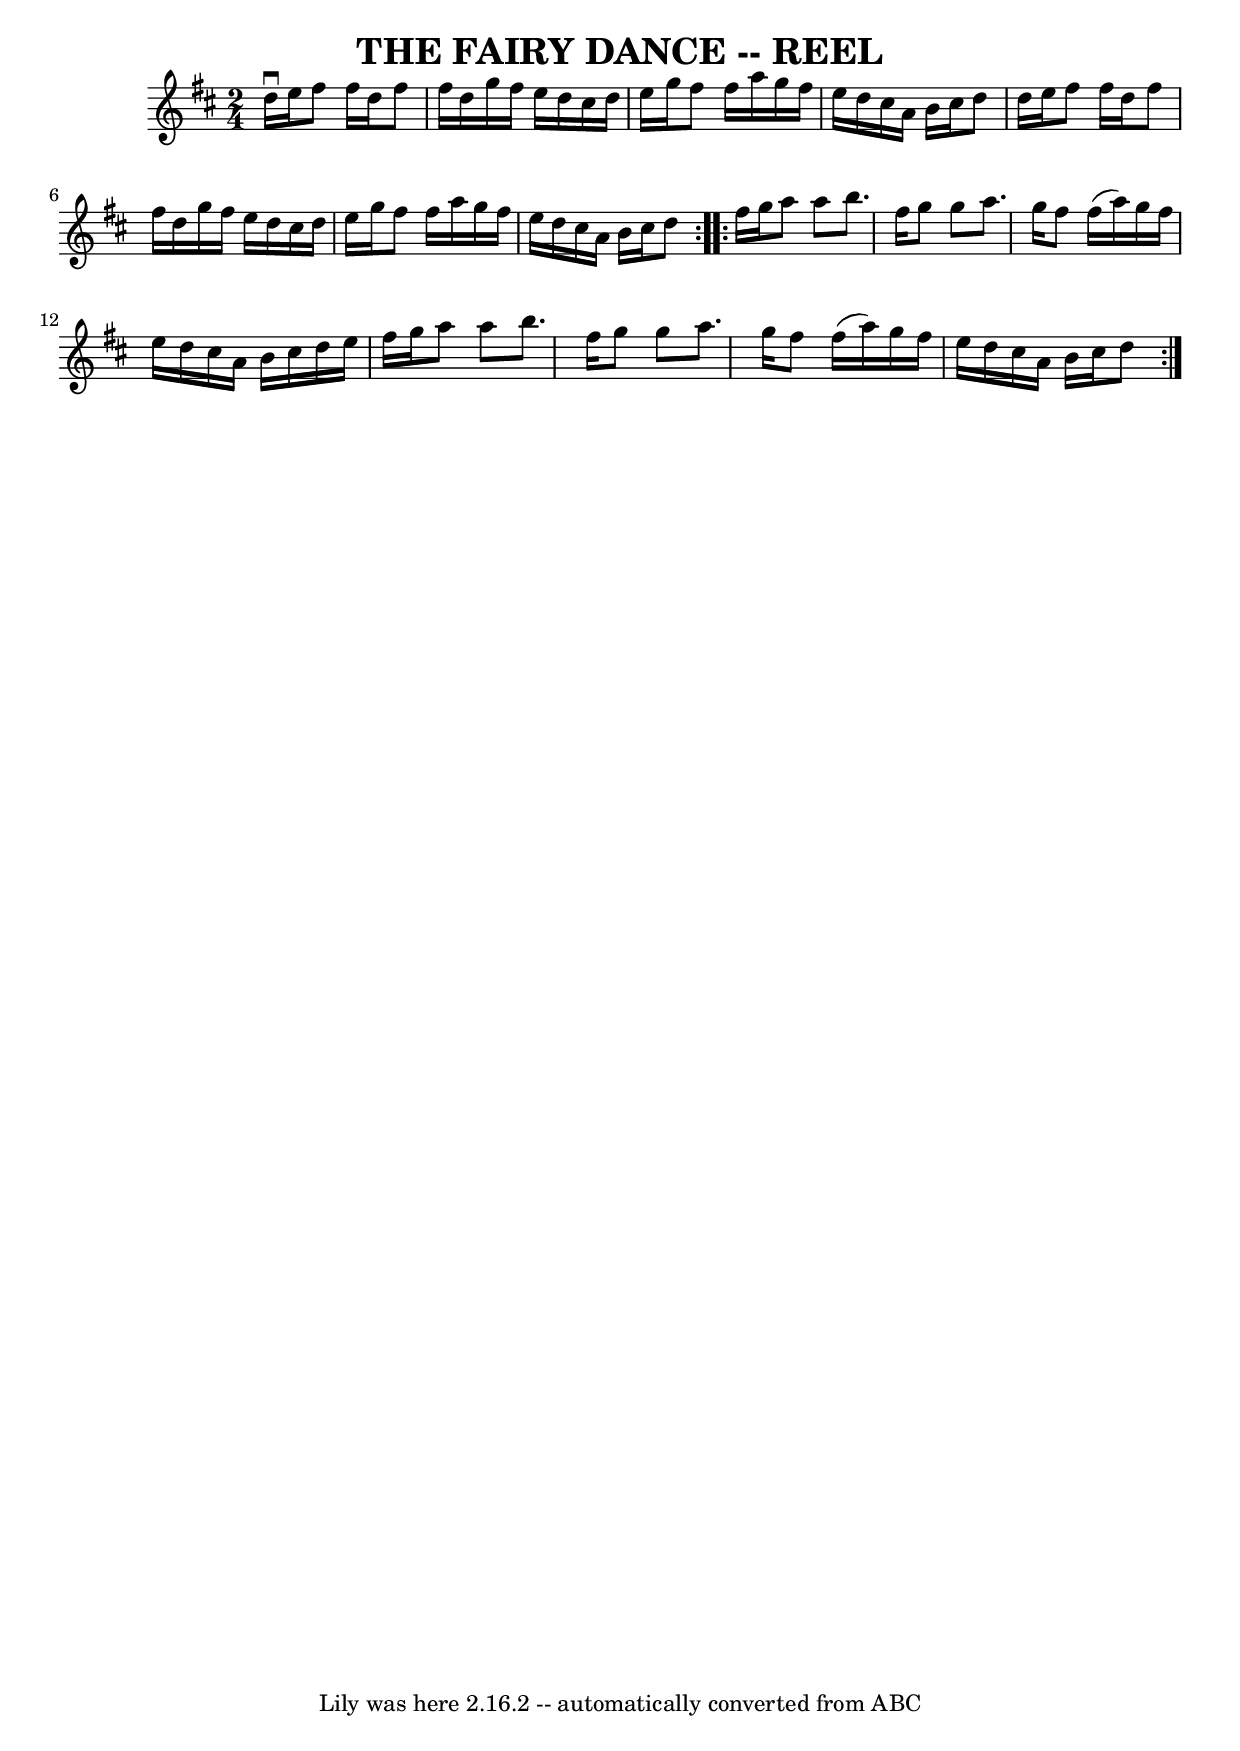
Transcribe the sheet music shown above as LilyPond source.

\version "2.16.2"
\include "Mammoth.ily"
\header {
  %% book = "Ryan's Mammoth Collection of Fiddle Tunes"
  crossRefNumber = "1"
  footnotes = ""
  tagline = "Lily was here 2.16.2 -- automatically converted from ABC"
  title = "THE FAIRY DANCE -- REEL"

}
voicedefault =  {



  \repeat volta 2 {

    \time 2/4 
    \key d \major
    d''16^\downbow e''16        |
    fis''8    
    fis''16 d''16 fis''8 fis''16 d''16    |
    g''16 fis''16   
    e''16 d''16 cis''16 d''16 e''16 g''16    |
    fis''8    
    fis''16 a''16 g''16 fis''16 e''16 d''16    |
    cis''16    
    a'16 b'16 cis''16 d''8 d''16 e''16        |
    fis''8    
    fis''16 d''16 fis''8 fis''16 d''16    |
    g''16 fis''16   
    e''16 d''16 cis''16 d''16 e''16 g''16    |
    fis''8    
    fis''16 a''16 g''16 fis''16 e''16 d''16    |
    cis''16    
    a'16 b'16 cis''16 d''8    
  }     
  \repeat volta 2 {
    fis''16 g''16    |
    a''8 a''8 b''8. fis''16    |
    g''8 g''8    
    a''8. g''16    |
    fis''8 fis''16 (a''16) g''16 fis''16 
    e''16 d''16    |
    cis''16 a'16 b'16 cis''16 d''16    
    e''16 fis''16 g''16        |
    a''8 a''8 b''8. fis''16     |
    g''8 g''8 a''8. g''16    |
    fis''8 fis''16 (
    a''16) g''16 fis''16 e''16 d''16    |
    cis''16 a'16    
    b'16 cis''16 d''8    
  }   

}

\score{
  <<

    \context Staff="default"
    {
      \voicedefault 
      
    }

  >>
  \layout {
    
  }
  \midi {
  }

}
